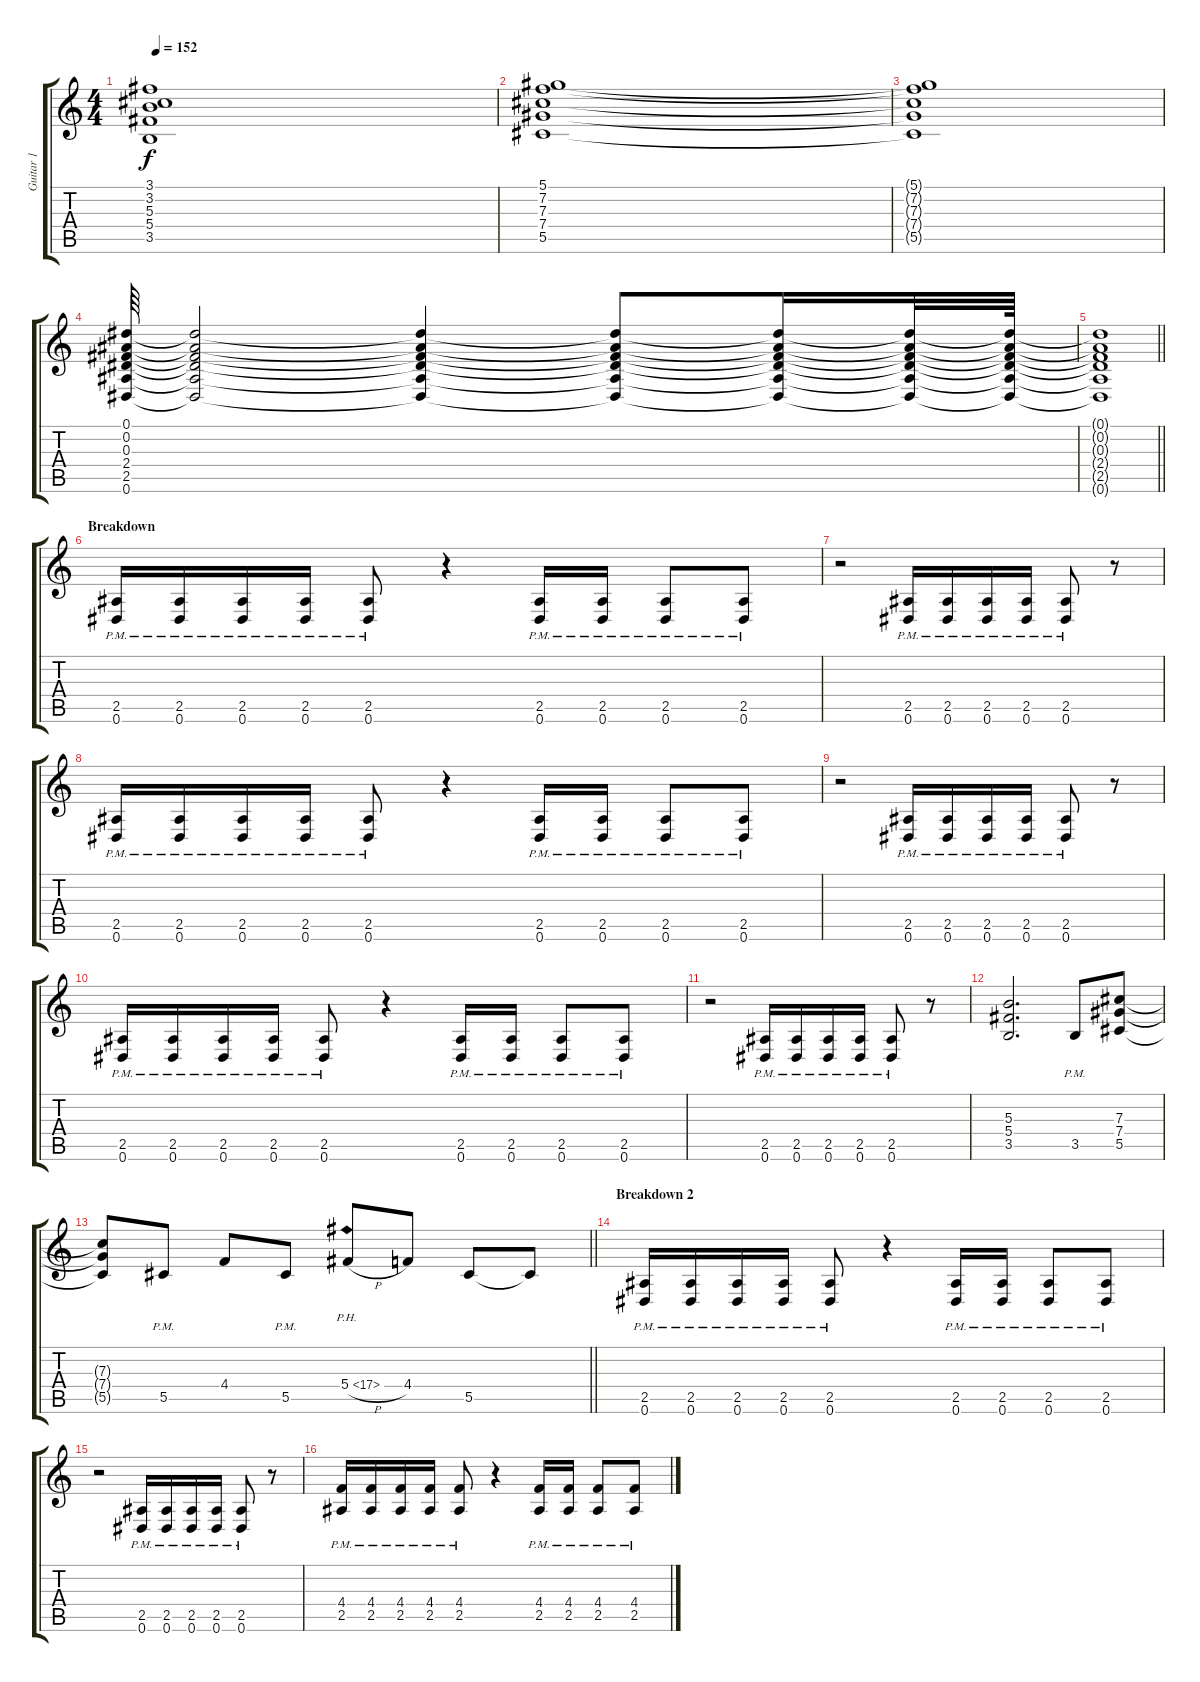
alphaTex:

\track ("Guitar 1" "Guitar 1") {instrument distortionguitar}
\staff {score tabs}
\tuning (Eb4 Bb3 Gb3 Db3 Ab2 Eb2) {hide}
\ts (4 4)
\tempo 152
\clef g2
\ks c
(3.1{t} 3.2{t} 5.3{t} 5.4{t} 3.5{t}).1{dy f} |
(5.1 7.2 7.3 7.4 5.5).1 |
(5.1{t} 7.2{t} 7.3{t} 7.4{t} 5.5{t}).1 |
(0.1 0.2 0.3 2.4 2.5 0.6).64{volume 2 instrument distortionguitar} (0.1{t} 0.2{t} 0.3{t} 2.4{t} 2.5{t} 0.6{t}).2{volume 13} (0.1{t} 0.2{t} 0.3{t} 2.4{t} 2.5{t} 0.6{t}).4 (0.1{t} 0.2{t} 0.3{t} 2.4{t} 2.5{t} 0.6{t}).8 (0.1{t} 0.2{t} 0.3{t} 2.4{t} 2.5{t} 0.6{t}).16 (0.1{t} 0.2{t} 0.3{t} 2.4{t} 2.5{t} 0.6{t}).32 (0.1{t} 0.2{t} 0.3{t} 2.4{t} 2.5{t} 0.6{t}).64 |
\barLineRight lightlight
(0.1{t} 0.2{t} 0.3{t} 2.4{t} 2.5{t} 0.6{t}).1 |
\section ("" "Breakdown")
(2.5{pm} 0.6{pm}).16 (2.5{pm} 0.6{pm}).16 (2.5{pm} 0.6{pm}).16 (2.5{pm} 0.6{pm}).16 (2.5{pm} 0.6{pm}).8 r.4 (2.5{pm} 0.6{pm}).16 (2.5{pm} 0.6{pm}).16 (2.5{pm} 0.6{pm}).8 (2.5{pm} 0.6{pm}).8 |
r.2 (2.5{pm} 0.6{pm}).16 (2.5{pm} 0.6{pm}).16 (2.5{pm} 0.6{pm}).16 (2.5{pm} 0.6{pm}).16 (2.5{pm} 0.6{pm}).8 r.8 |
(2.5{pm} 0.6{pm}).16 (2.5{pm} 0.6{pm}).16 (2.5{pm} 0.6{pm}).16 (2.5{pm} 0.6{pm}).16 (2.5{pm} 0.6{pm}).8 r.4 (2.5{pm} 0.6{pm}).16 (2.5{pm} 0.6{pm}).16 (2.5{pm} 0.6{pm}).8 (2.5{pm} 0.6{pm}).8 |
r.2 (2.5{pm} 0.6{pm}).16 (2.5{pm} 0.6{pm}).16 (2.5{pm} 0.6{pm}).16 (2.5{pm} 0.6{pm}).16 (2.5{pm} 0.6{pm}).8 r.8 |
(2.5{pm} 0.6{pm}).16 (2.5{pm} 0.6{pm}).16 (2.5{pm} 0.6{pm}).16 (2.5{pm} 0.6{pm}).16 (2.5{pm} 0.6{pm}).8 r.4 (2.5{pm} 0.6{pm}).16 (2.5{pm} 0.6{pm}).16 (2.5{pm} 0.6{pm}).8 (2.5{pm} 0.6{pm}).8 |
r.2 (2.5{pm} 0.6{pm}).16 (2.5{pm} 0.6{pm}).16 (2.5{pm} 0.6{pm}).16 (2.5{pm} 0.6{pm}).16 (2.5{pm} 0.6{pm}).8 r.8 |
(5.3 5.4 3.5).2{d} 3.5{pm}.8 (7.3 7.4 5.5).8 |
\barLineRight lightlight
(7.3{t} 7.4{t} 5.5{t}).8 5.5{pm}.8 4.4.8 5.5{pm}.8 5.4{ph 12 h}.8 4.4.8 5.5.8 5.5{t}.8 |
\section ("" "Breakdown 2")
(2.5{pm} 0.6{pm}).16 (2.5{pm} 0.6{pm}).16 (2.5{pm} 0.6{pm}).16 (2.5{pm} 0.6{pm}).16 (2.5{pm} 0.6{pm}).8 r.4 (2.5{pm} 0.6{pm}).16 (2.5{pm} 0.6{pm}).16 (2.5{pm} 0.6{pm}).8 (2.5{pm} 0.6{pm}).8 |
r.2 (2.5{pm} 0.6{pm}).16 (2.5{pm} 0.6{pm}).16 (2.5{pm} 0.6{pm}).16 (2.5{pm} 0.6{pm}).16 (2.5{pm} 0.6{pm}).8 r.8 |
(4.4{pm} 2.5{pm}).16 (4.4{pm} 2.5{pm}).16 (4.4{pm} 2.5{pm}).16 (4.4{pm} 2.5{pm}).16 (4.4{pm} 2.5{pm}).8 r.4 (4.4{pm} 2.5{pm}).16 (4.4{pm} 2.5{pm}).16 (4.4{pm} 2.5{pm}).8 (4.4{pm} 2.5{pm}).8
